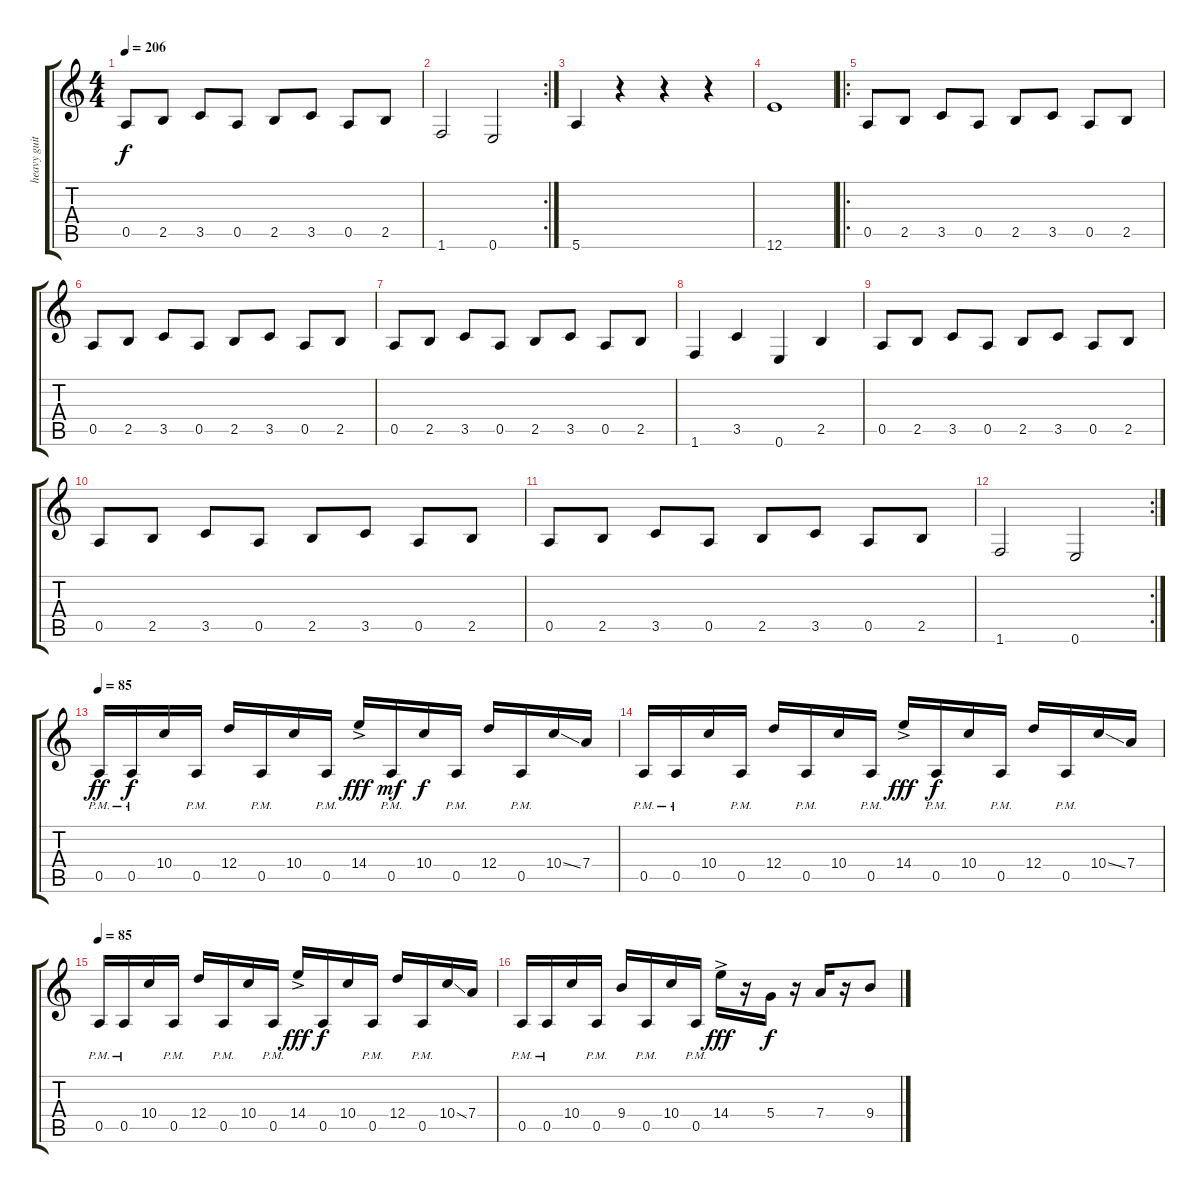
\track ("heavy guitar" "heavy guit") {instrument distortionguitar}
\staff {score tabs}
\tuning (E4 B3 G3 D3 A2 E2) {hide}
\ts (4 4)
\tempo 206
\clef g2
\ks c
0.5.8{dy f} 2.5.8 3.5.8 0.5.8 2.5.8 3.5.8 0.5.8 2.5.8 |
\rc 2
1.6.2 0.6.2 |
5.6.4 r.4 r.4 r.4 |
12.6.1 |
\ro
0.5.8 2.5.8 3.5.8 0.5.8 2.5.8 3.5.8 0.5.8 2.5.8 |
0.5.8 2.5.8 3.5.8 0.5.8 2.5.8 3.5.8 0.5.8 2.5.8 |
0.5.8 2.5.8 3.5.8 0.5.8 2.5.8 3.5.8 0.5.8 2.5.8 |
1.6.4 3.5.4 0.6.4 2.5.4 |
0.5.8 2.5.8 3.5.8 0.5.8 2.5.8 3.5.8 0.5.8 2.5.8 |
0.5.8 2.5.8 3.5.8 0.5.8 2.5.8 3.5.8 0.5.8 2.5.8 |
0.5.8 2.5.8 3.5.8 0.5.8 2.5.8 3.5.8 0.5.8 2.5.8 |
\rc 2
1.6.2 0.6.2 |
\tempo 85
0.5{pm}.16{dy ff} 0.5{pm}.16{dy f} 10.4.16 0.5{pm}.16 12.4.16 0.5{pm}.16 10.4.16 0.5{pm}.16 14.4{ac}.16{dy fff} 0.5{pm}.16{dy mf} 10.4.16{dy f} 0.5{pm}.16 12.4.16 0.5{pm}.16 10.4{ss}.16 7.4.16 |
0.5{pm}.16 0.5{pm}.16 10.4.16 0.5{pm}.16 12.4.16 0.5{pm}.16 10.4.16 0.5{pm}.16 14.4{ac}.16{dy fff} 0.5{pm}.16{dy f} 10.4.16 0.5{pm}.16 12.4.16 0.5{pm}.16 10.4{ss}.16 7.4.16 |
\tempo 85
0.5{pm}.16 0.5{pm}.16 10.4.16 0.5{pm}.16 12.4.16 0.5{pm}.16 10.4.16 0.5{pm}.16 14.4{ac}.16{dy fff} 0.5.16{dy f} 10.4.16 0.5{pm}.16 12.4.16 0.5{pm}.16 10.4{ss}.16 7.4.16 |
0.5{pm}.16 0.5{pm}.16 10.4.16 0.5{pm}.16 9.4.16 0.5{pm}.16 10.4.16 0.5{pm}.16 14.4{ac}.16{dy fff} r.16 5.4.16{dy f} r.16 7.4.16 r.16 9.4.8
